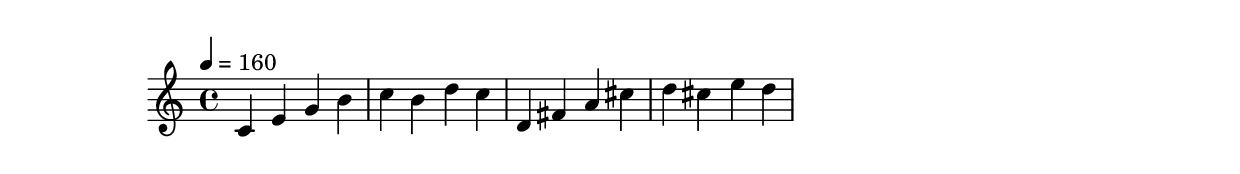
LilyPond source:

\version "2.11.62"

\header {
  lsrtags = "staff-notation"
  texidoc = "To change the tempo in MIDI output without printing
anything, make the metronome mark invisible, as in the following
example:"

  doctitle = "Changing the tempo without a metronome mark"
}

\score {
  \new Staff \relative c' {
    \tempo 4 = 160
    c4 e g b
    c4 b d c
    \set Score.tempoHideNote = ##t
    \tempo 4 =96
    d,4 fis a cis
    d4 cis e d
  }
  \midi { }
  \layout { }
}
